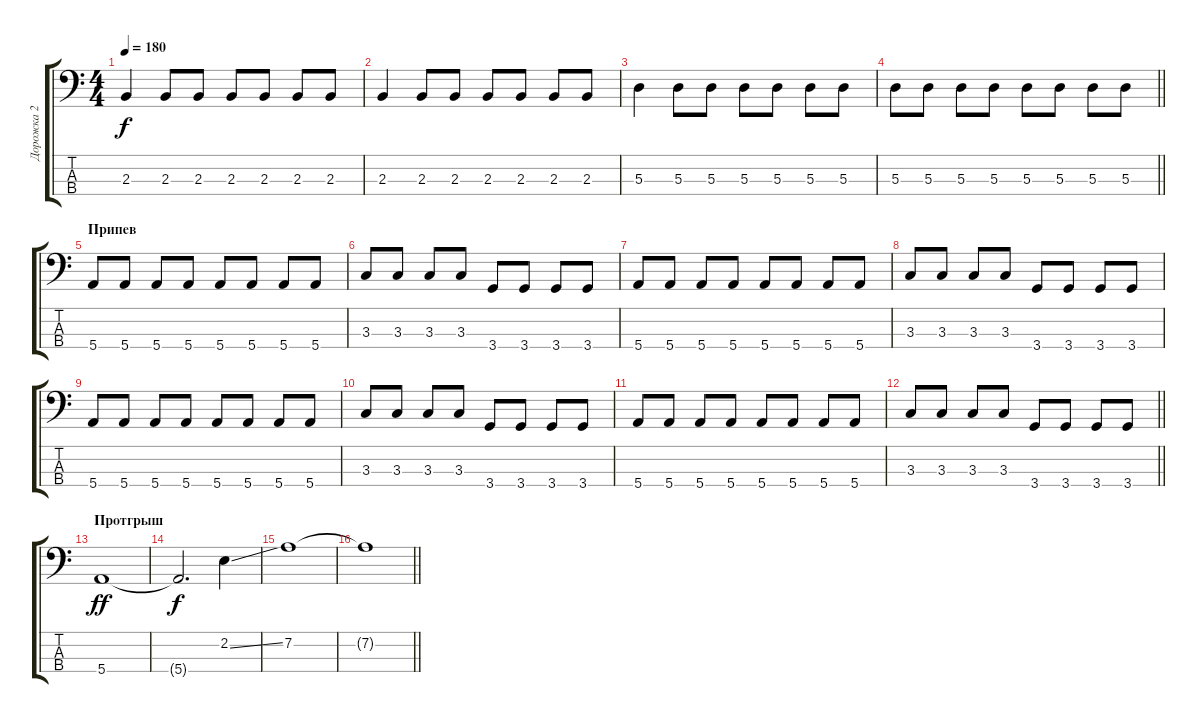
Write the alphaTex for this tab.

\track ("Дорожка 2" "Дорожка 2") {instrument electricbassfinger}
\staff {score tabs}
\tuning (G2 D2 A1 E1) {hide}
\ts (4 4)
\tempo 180
\clef f4
\ks c
2.3.4{dy f} 2.3.8 2.3.8 2.3.8 2.3.8 2.3.8 2.3.8 |
2.3.4 2.3.8 2.3.8 2.3.8 2.3.8 2.3.8 2.3.8 |
5.3.4 5.3.8 5.3.8 5.3.8 5.3.8 5.3.8 5.3.8 |
\barLineRight lightlight
5.3.8 5.3.8 5.3.8 5.3.8 5.3.8 5.3.8 5.3.8 5.3.8 |
\section ("" "Припев")
5.4.8 5.4.8 5.4.8 5.4.8 5.4.8 5.4.8 5.4.8 5.4.8 |
3.3.8 3.3.8 3.3.8 3.3.8 3.4.8 3.4.8 3.4.8 3.4.8 |
5.4.8 5.4.8 5.4.8 5.4.8 5.4.8 5.4.8 5.4.8 5.4.8 |
3.3.8 3.3.8 3.3.8 3.3.8 3.4.8 3.4.8 3.4.8 3.4.8 |
5.4.8 5.4.8 5.4.8 5.4.8 5.4.8 5.4.8 5.4.8 5.4.8 |
3.3.8 3.3.8 3.3.8 3.3.8 3.4.8 3.4.8 3.4.8 3.4.8 |
5.4.8 5.4.8 5.4.8 5.4.8 5.4.8 5.4.8 5.4.8 5.4.8 |
\barLineRight lightlight
3.3.8 3.3.8 3.3.8 3.3.8 3.4.8 3.4.8 3.4.8 3.4.8 |
\section ("" "Протгрыш")
5.4.1{dy ff} |
5.4{t}.2{d dy f} 2.2{ss}.4 |
7.2.1 |
\barLineRight lightlight
7.2{t}.1
